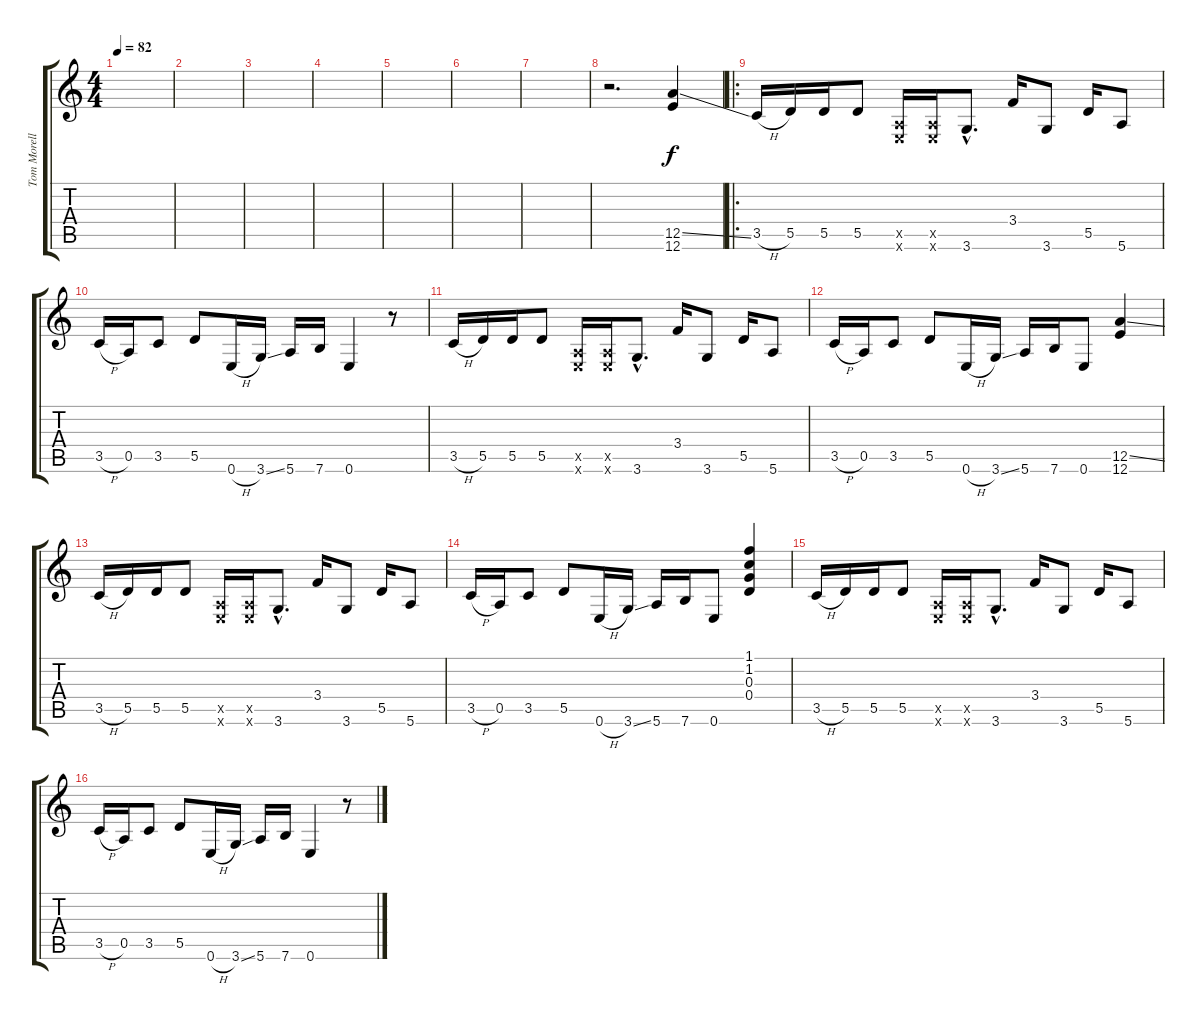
\track ("Tom Morello 2" "Tom Morell") {instrument distortionguitar}
\staff {score tabs}
\tuning (E4 B3 G3 D3 A2 E2) {hide}
\ts (4 4)
\tempo 82
\clef g2
\ks c
|
|
|
|
|
|
|
r.2{d} (12.5{ss} 12.6).4 |
\ro
3.5{h}.16 5.5.16 5.5.16 5.5.8 (0.5{x} 0.6{x}).16 (0.5{x} 0.6{x}).16 3.6{hac}.8{d} 3.4.16 3.6.8 5.5.16 5.6.8 |
3.5{h}.16 0.5.16 3.5.8 5.5.8 0.6{h}.16 3.6{ss}.16 5.6.16 7.6.16 0.6.4 r.8 |
3.5{h}.16 5.5.16 5.5.16 5.5.8 (0.5{x} 0.6{x}).16 (0.5{x} 0.6{x}).16 3.6{hac}.8{d} 3.4.16 3.6.8 5.5.16 5.6.8 |
3.5{h}.16 0.5.16 3.5.8 5.5.8 0.6{h}.16 3.6{ss}.16 5.6.16 7.6.16 0.6.8 (12.5{ss} 12.6).4 |
3.5{h}.16 5.5.16 5.5.16 5.5.8 (0.5{x} 0.6{x}).16 (0.5{x} 0.6{x}).16 3.6{hac}.8{d} 3.4.16 3.6.8 5.5.16 5.6.8 |
3.5{h}.16 0.5.16 3.5.8 5.5.8 0.6{h}.16 3.6{ss}.16 5.6.16 7.6.16 0.6.8 (1.1 1.2 0.3 0.4).4 |
3.5{h}.16 5.5.16 5.5.16 5.5.8 (0.5{x} 0.6{x}).16 (0.5{x} 0.6{x}).16 3.6{hac}.8{d} 3.4.16 3.6.8 5.5.16 5.6.8 |
3.5{h}.16 0.5.16 3.5.8 5.5.8 0.6{h}.16 3.6{ss}.16 5.6.16 7.6.16 0.6.4 r.8
